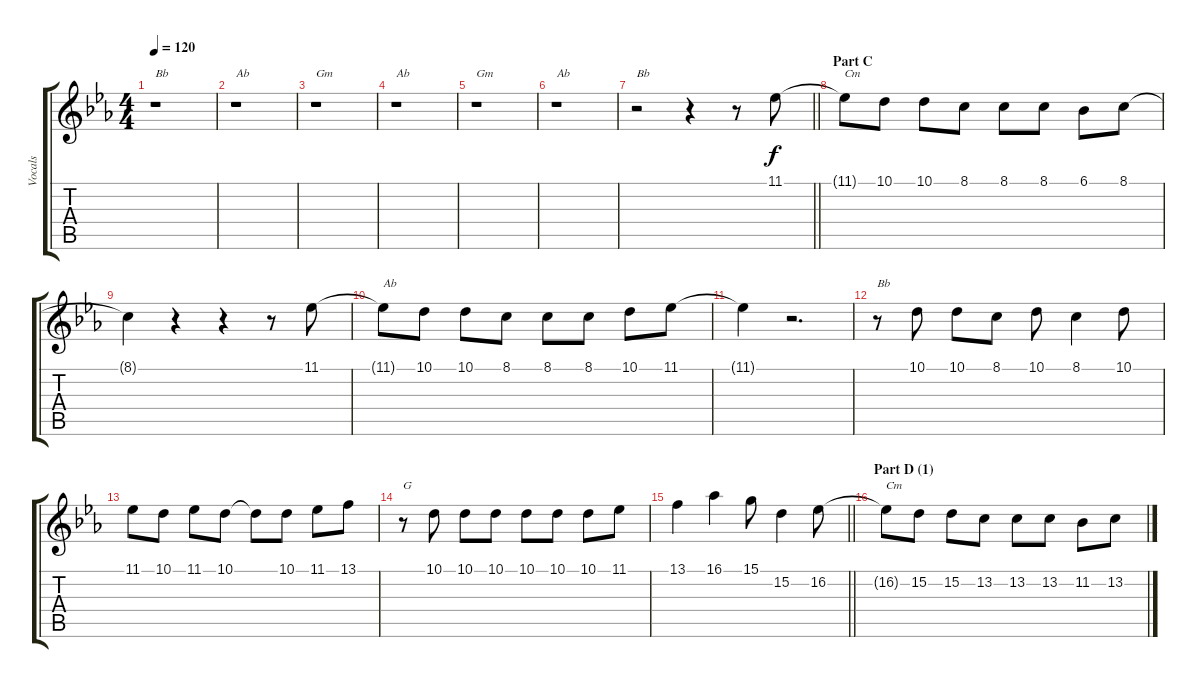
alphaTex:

\track ("Vocals" "Vocals") {instrument trumpet}
\staff {score tabs}
\tuning (E4 B3 G3 D3 A2 E2) {hide}
\ts (4 4)
\tempo 120
\clef g2
\ks eb
r.1{txt "Bb" dy f} |
r.1{txt "Ab"} |
r.1{txt "Gm"} |
r.1{txt "Ab"} |
r.1{txt "Gm"} |
r.1{txt "Ab"} |
\barLineRight lightlight
r.2{txt "Bb"} r.4 r.8 11.1.8 |
\section ("" "Part C")
11.1{t}.8{txt "Cm"} 10.1.8 10.1.8 8.1.8 8.1.8 8.1.8 6.1.8 8.1.8 |
8.1{t}.4 r.4 r.4 r.8 11.1.8 |
11.1{t}.8{txt "Ab"} 10.1.8 10.1.8 8.1.8 8.1.8 8.1.8 10.1.8 11.1.8 |
11.1{t}.4 r.2{d} |
r.8{txt "Bb"} 10.1.8 10.1.8 8.1.8 10.1.8 8.1.4 10.1.8 |
11.1.8 10.1.8 11.1.8 10.1.8 10.1{t}.8 10.1.8 11.1.8 13.1.8 |
r.8{txt "G"} 10.1.8 10.1.8 10.1.8 10.1.8 10.1.8 10.1.8 11.1.8 |
\barLineRight lightlight
13.1.4 16.1.4 15.1.8 15.2.4 16.2.8 |
\section ("" "Part D (1)")
16.2{t}.8{txt "Cm"} 15.2.8 15.2.8 13.2.8 13.2.8 13.2.8 11.2.8 13.2.8
